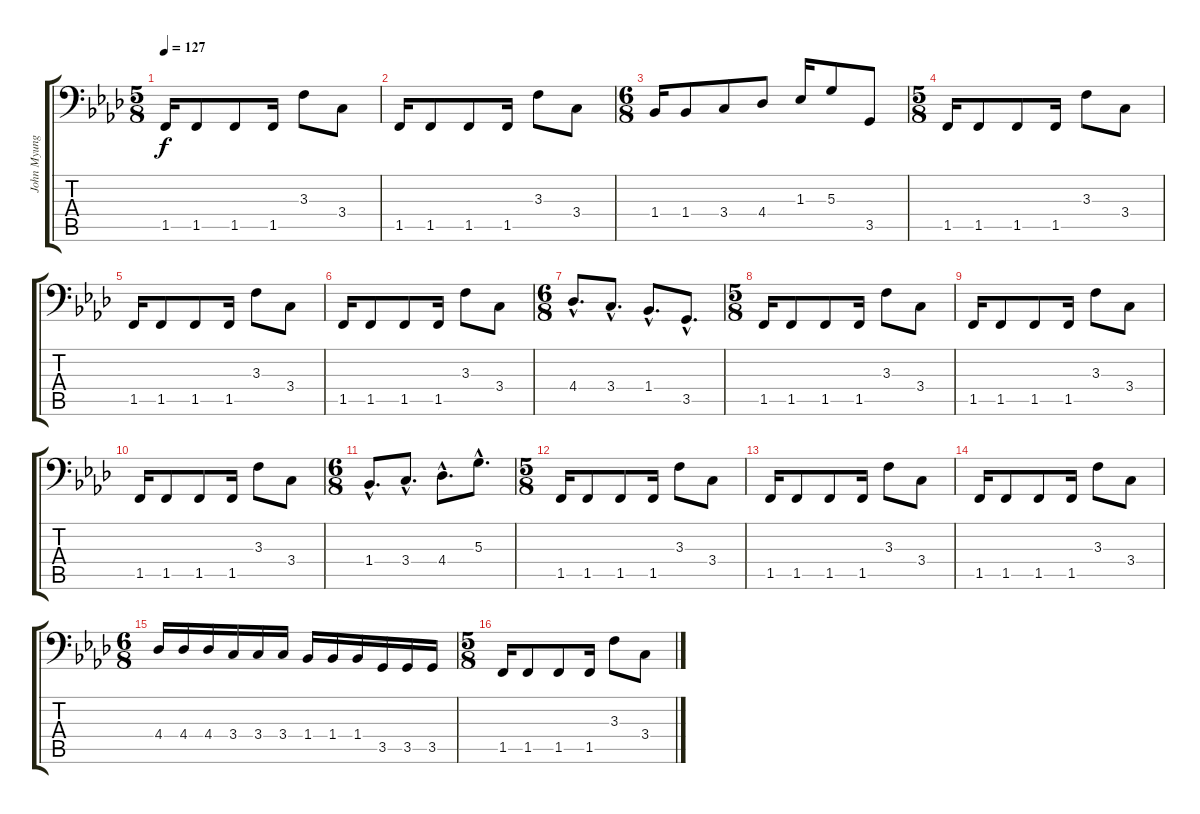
\track ("John Myung - Bass" "John Myung") {instrument electricbassfinger}
\staff {score tabs}
\tuning (C3 G2 D2 A1 E1 B0) {hide}
\ts (5 8)
\tempo 127
\clef f4
\ks ab
1.5.16{dy f} 1.5.8 1.5.8 1.5.16 3.3.8 3.4.8 |
1.5.16 1.5.8 1.5.8 1.5.16 3.3.8 3.4.8 |
\ts (6 8)
1.4.16 1.4.8 3.4.8 4.4.8 1.3.16 5.3.8 3.5.8 |
\ts (5 8)
1.5.16 1.5.8 1.5.8 1.5.16 3.3.8 3.4.8 |
1.5.16 1.5.8 1.5.8 1.5.16 3.3.8 3.4.8 |
1.5.16 1.5.8 1.5.8 1.5.16 3.3.8 3.4.8 |
\ts (6 8)
4.4{hac}.8{d} 3.4{hac}.8{d} 1.4{hac}.8{d} 3.5{hac}.8{d} |
\ts (5 8)
1.5.16 1.5.8 1.5.8 1.5.16 3.3.8 3.4.8 |
1.5.16 1.5.8 1.5.8 1.5.16 3.3.8 3.4.8 |
1.5.16 1.5.8 1.5.8 1.5.16 3.3.8 3.4.8 |
\ts (6 8)
1.4{hac}.8{d} 3.4{hac}.8{d} 4.4{hac}.8{d} 5.3{hac}.8{d} |
\ts (5 8)
1.5.16 1.5.8 1.5.8 1.5.16 3.3.8 3.4.8 |
1.5.16 1.5.8 1.5.8 1.5.16 3.3.8 3.4.8 |
1.5.16 1.5.8 1.5.8 1.5.16 3.3.8 3.4.8 |
\ts (6 8)
4.4.16 4.4.16 4.4.16 3.4.16 3.4.16 3.4.16 1.4.16 1.4.16 1.4.16 3.5.16 3.5.16 3.5.16 |
\ts (5 8)
1.5.16 1.5.8 1.5.8 1.5.16 3.3.8 3.4.8
